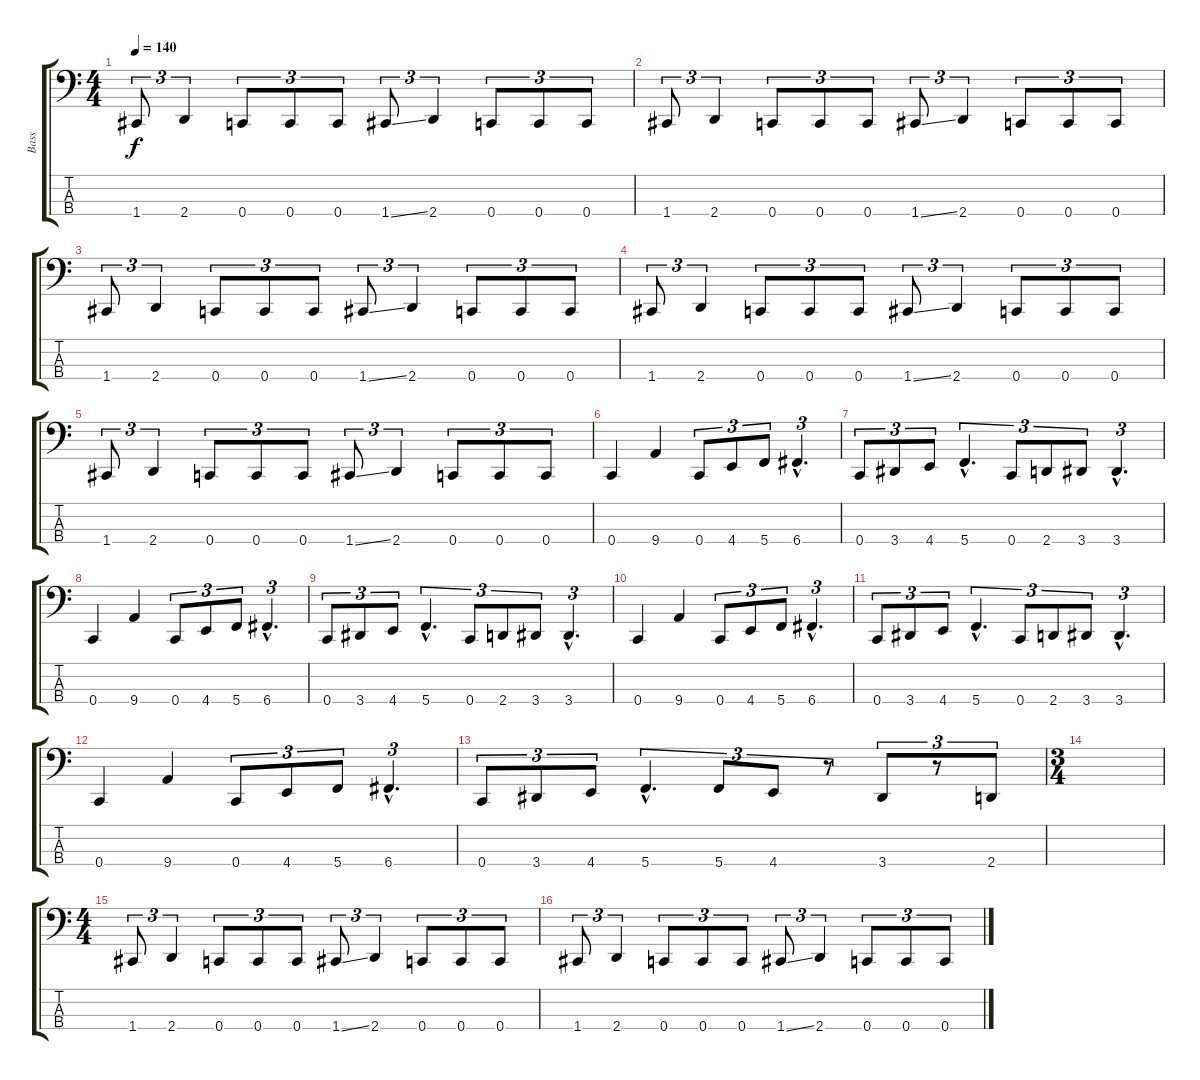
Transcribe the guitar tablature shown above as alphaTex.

\track ("Bass" "Bass") {instrument slapbass1}
\staff {score tabs}
\tuning (F2 C2 G1 C1) {hide}
\ts (4 4)
\tempo 140
\clef f4
\ks c
1.4.8{tu (3 2) dy f} 2.4.4{tu (3 2)} 0.4.8{tu (3 2)} 0.4.8{tu (3 2)} 0.4.8{tu (3 2)} 1.4{ss}.8{tu (3 2)} 2.4.4{tu (3 2)} 0.4.8{tu (3 2)} 0.4.8{tu (3 2)} 0.4.8{tu (3 2)} |
1.4.8{tu (3 2)} 2.4.4{tu (3 2)} 0.4.8{tu (3 2)} 0.4.8{tu (3 2)} 0.4.8{tu (3 2)} 1.4{ss}.8{tu (3 2)} 2.4.4{tu (3 2)} 0.4.8{tu (3 2)} 0.4.8{tu (3 2)} 0.4.8{tu (3 2)} |
1.4.8{tu (3 2)} 2.4.4{tu (3 2)} 0.4.8{tu (3 2)} 0.4.8{tu (3 2)} 0.4.8{tu (3 2)} 1.4{ss}.8{tu (3 2)} 2.4.4{tu (3 2)} 0.4.8{tu (3 2)} 0.4.8{tu (3 2)} 0.4.8{tu (3 2)} |
1.4.8{tu (3 2)} 2.4.4{tu (3 2)} 0.4.8{tu (3 2)} 0.4.8{tu (3 2)} 0.4.8{tu (3 2)} 1.4{ss}.8{tu (3 2)} 2.4.4{tu (3 2)} 0.4.8{tu (3 2)} 0.4.8{tu (3 2)} 0.4.8{tu (3 2)} |
1.4.8{tu (3 2)} 2.4.4{tu (3 2)} 0.4.8{tu (3 2)} 0.4.8{tu (3 2)} 0.4.8{tu (3 2)} 1.4{ss}.8{tu (3 2)} 2.4.4{tu (3 2)} 0.4.8{tu (3 2)} 0.4.8{tu (3 2)} 0.4.8{tu (3 2)} |
0.4.4 9.4.4 0.4.8{tu (3 2)} 4.4.8{tu (3 2)} 5.4.8{tu (3 2)} 6.4{hac}.4{d tu (3 2)} |
0.4.8{tu (3 2)} 3.4.8{tu (3 2)} 4.4.8{tu (3 2)} 5.4{hac}.4{d tu (3 2)} 0.4.8{tu (3 2)} 2.4.8{tu (3 2)} 3.4.8{tu (3 2)} 3.4{hac}.4{d tu (3 2)} |
0.4.4 9.4.4 0.4.8{tu (3 2)} 4.4.8{tu (3 2)} 5.4.8{tu (3 2)} 6.4{hac}.4{d tu (3 2)} |
0.4.8{tu (3 2)} 3.4.8{tu (3 2)} 4.4.8{tu (3 2)} 5.4{hac}.4{d tu (3 2)} 0.4.8{tu (3 2)} 2.4.8{tu (3 2)} 3.4.8{tu (3 2)} 3.4{hac}.4{d tu (3 2)} |
0.4.4 9.4.4 0.4.8{tu (3 2)} 4.4.8{tu (3 2)} 5.4.8{tu (3 2)} 6.4{hac}.4{d tu (3 2)} |
0.4.8{tu (3 2)} 3.4.8{tu (3 2)} 4.4.8{tu (3 2)} 5.4{hac}.4{d tu (3 2)} 0.4.8{tu (3 2)} 2.4.8{tu (3 2)} 3.4.8{tu (3 2)} 3.4{hac}.4{d tu (3 2)} |
0.4.4 9.4.4 0.4.8{tu (3 2)} 4.4.8{tu (3 2)} 5.4.8{tu (3 2)} 6.4{hac}.4{d tu (3 2)} |
0.4.8{tu (3 2)} 3.4.8{tu (3 2)} 4.4.8{tu (3 2)} 5.4{hac}.4{d tu (3 2)} 5.4.8{tu (3 2)} 4.4.8{tu (3 2)} r.8{tu (3 2)} 3.4.8{tu (3 2)} r.8{tu (3 2)} 2.4.8{tu (3 2)} |
\ts (3 4)
|
\ts (4 4)
1.4.8{tu (3 2)} 2.4.4{tu (3 2)} 0.4.8{tu (3 2)} 0.4.8{tu (3 2)} 0.4.8{tu (3 2)} 1.4{ss}.8{tu (3 2)} 2.4.4{tu (3 2)} 0.4.8{tu (3 2)} 0.4.8{tu (3 2)} 0.4.8{tu (3 2)} |
1.4.8{tu (3 2)} 2.4.4{tu (3 2)} 0.4.8{tu (3 2)} 0.4.8{tu (3 2)} 0.4.8{tu (3 2)} 1.4{ss}.8{tu (3 2)} 2.4.4{tu (3 2)} 0.4.8{tu (3 2)} 0.4.8{tu (3 2)} 0.4.8{tu (3 2)}
